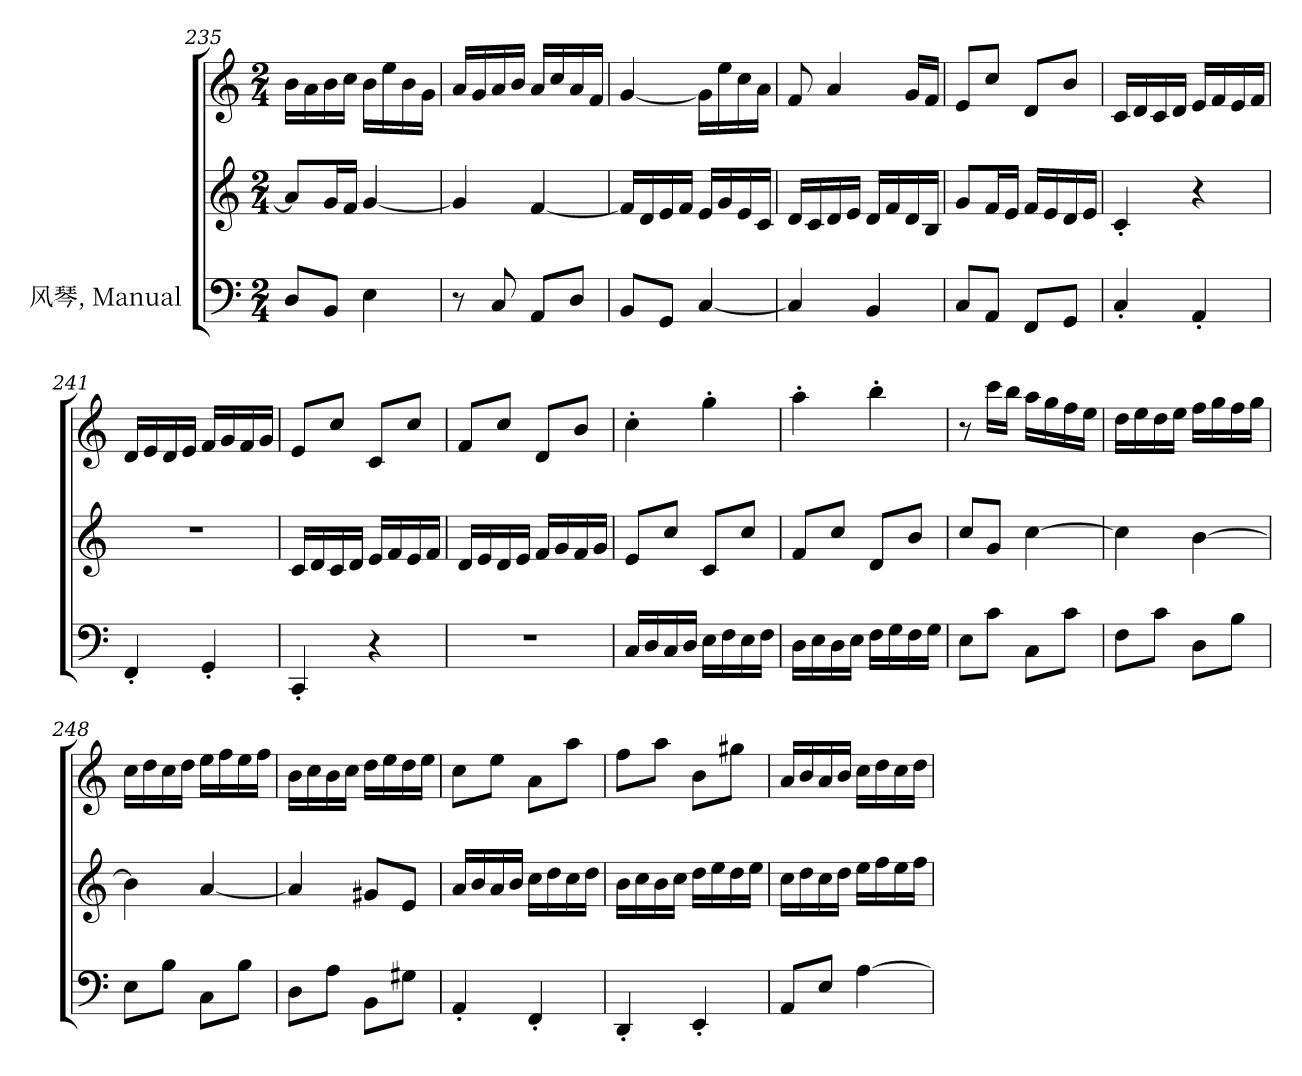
**kern	**kern	**kern
*part1	*part1	*part1
*staff3	*staff2	*staff1
*I"风琴, Manual	*	*
*clefF4	*clefG2	*clefG2
*k[]	*k[]	*k[]
*M2/4	*M2/4	*M2/4
=235	=235	=235
8D/L	8a/L]	16b\LL
.	.	16a\
8BB/J	16g/L	16b\
.	16f/JJ	16cc\JJ
4E\	[4g/	16b\LL
.	.	16ee\
.	.	16b\
.	.	16g\JJ
=236	=236	=236
8r	4g/]	16a/LL
.	.	16g/
8C/	.	16a/
.	.	16b/JJ
8AA/L	[4f/	16a/LL
.	.	16cc/
8D/J	.	16a/
.	.	16f/JJ
!!LO:LB:g=z
=237	=237	=237
8BB/L	16f/LL]	[4g/
.	16d/	.
8GG/J	16e/	.
.	16f/JJ	.
[4C/	16e/LL	16g\LL]
.	16g/	16ee\
.	16e/	16cc\
.	16c/JJ	16a\JJ
=238	=238	=238
4C/]	16d/LL	8f/
.	16c/	.
.	16d/	4a/
.	16e/JJ	.
4BB/	16d/LL	.
.	16f/	.
.	16d/	16g/LL
.	16B/JJ	16f/JJ
=239	=239	=239
8C/L	8g/L	8e/L
8AA/J	16f/L	8cc/J
.	16e/JJ	.
8FF/L	16f/LL	8d/L
.	16e/	.
8GG/J	16d/	8b/J
.	16e/JJ	.
=240	=240	=240
4C'/	4c'/	16c/LL
.	.	16d/
.	.	16c/
.	.	16d/JJ
4AA'/	4r	16e/LL
.	.	16f/
.	.	16e/
.	.	16f/JJ
=241	=241	=241
4FF'/	2r	16d/LL
.	.	16e/
.	.	16d/
.	.	16e/JJ
4GG'/	.	16f/LL
.	.	16g/
.	.	16f/
.	.	16g/JJ
!!LO:PB:g=z
=242	=242	=242
4CC'/	16c/LL	8e/L
.	16d/	.
.	16c/	8cc/J
.	16d/JJ	.
4r	16e/LL	8c/L
.	16f/	.
.	16e/	8cc/J
.	16f/JJ	.
=243	=243	=243
2r	16d/LL	8f/L
.	16e/	.
.	16d/	8cc/J
.	16e/JJ	.
.	16f/LL	8d/L
.	16g/	.
.	16f/	8b/J
.	16g/JJ	.
=244	=244	=244
16C/LL	8e/L	4cc'\
16D/	.	.
16C/	8cc/J	.
16D/JJ	.	.
16E\LL	8c/L	4gg'\
16F\	.	.
16E\	8cc/J	.
16F\JJ	.	.
=245	=245	=245
16D\LL	8f/L	4aa'\
16E\	.	.
16D\	8cc/J	.
16E\JJ	.	.
16F\LL	8d/L	4bb'\
16G\	.	.
16F\	8b/J	.
16G\JJ	.	.
=246	=246	=246
8E\L	8cc/L	8r
8c\J	8g/J	16ccc\LL
.	.	16bb\JJ
8C\L	[4cc\	16aa\LL
.	.	16gg\
8c\J	.	16ff\
.	.	16ee\JJ
!!LO:LB:g=z
=247	=247	=247
8F\L	4cc\]	16dd\LL
.	.	16ee\
8c\J	.	16dd\
.	.	16ee\JJ
8D\L	[4b\	16ff\LL
.	.	16gg\
8B\J	.	16ff\
.	.	16gg\JJ
=248	=248	=248
8E\L	4b\]	16cc\LL
.	.	16dd\
8B\J	.	16cc\
.	.	16dd\JJ
8C\L	[4a/	16ee\LL
.	.	16ff\
8B\J	.	16ee\
.	.	16ff\JJ
=249	=249	=249
8D\L	4a/]	16b\LL
.	.	16cc\
8A\J	.	16b\
.	.	16cc\JJ
8BB\L	8g#X/L	16dd\LL
.	.	16ee\
8G#X\J	8e/J	16dd\
.	.	16ee\JJ
=250	=250	=250
4AA'/	16a/LL	8cc\L
.	16b/	.
.	16a/	8ee\J
.	16b/JJ	.
4FF'/	16cc\LL	8a\L
.	16dd\	.
.	16cc\	8aa\J
.	16dd\JJ	.
=251	=251	=251
4DD'/	16b\LL	8ff\L
.	16cc\	.
.	16b\	8aa\J
.	16cc\JJ	.
4EE'/	16dd\LL	8b\L
.	16ee\	.
.	16dd\	8gg#X\J
.	16ee\JJ	.
!!LO:LB:g=z
=252	=252	=252
8AA/L	16cc\LL	16a/LL
.	16dd\	16b/
8E/J	16cc\	16a/
.	16dd\JJ	16b/JJ
[4A\	16ee\LL	16cc\LL
.	16ff\	16dd\
.	16ee\	16cc\
.	16ff\JJ	16dd\JJ
=	=	=
*-	*-	*-
